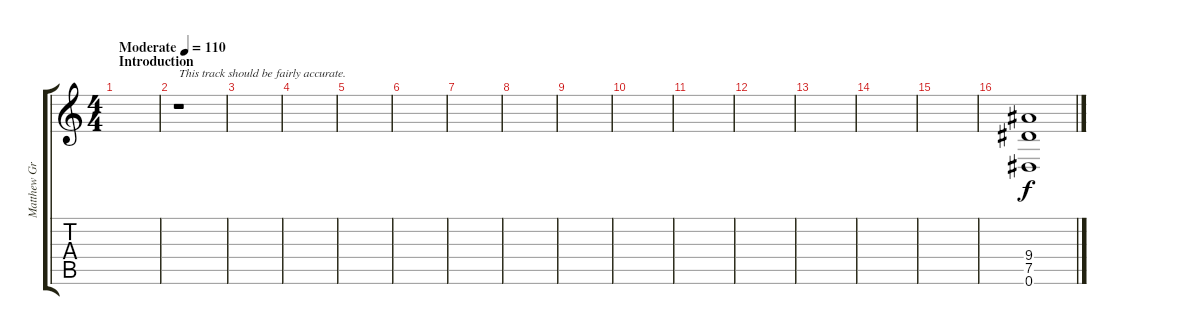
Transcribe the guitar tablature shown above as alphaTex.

\track ("Matthew Greywolf - Guitar 2" "Matthew Gr") {instrument overdrivenguitar}
\staff {score tabs}
\tuning (Eb4 Bb3 Gb3 Db3 Ab2 Eb2) {hide}
\ts (4 4)
\section ("" "Introduction")
\tempo (110 "Moderate")
\clef g2
\ks c
|
r.1{txt "This track should be fairly accurate."} |
|
|
|
|
|
|
|
|
|
|
|
|
|
(9.4 7.5 0.6).1
